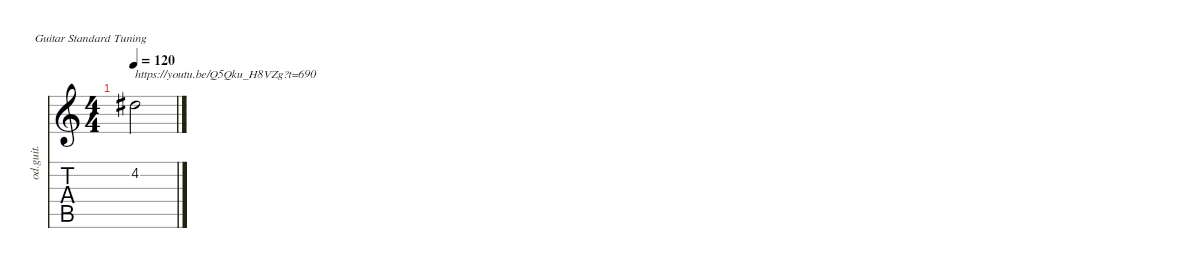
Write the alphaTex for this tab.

\defaultSystemsLayout 4
\hideDynamics
\bracketExtendMode nobrackets
\otherSystemsTrackNameOrientation horizontal
\track ("Overdriven Guitar" "od.guit.") {instrument overdrivenguitar}
\staff {score tabs}
\tuning (E4 B3 G3 D3 A2 E2)
\ts (4 4)
\tempo 120
\clef g2
\ks c
4.2{acc #}.2{txt "https://youtu.be/Q5Qku_H8VZg?t=690" dy mf beam Down}
